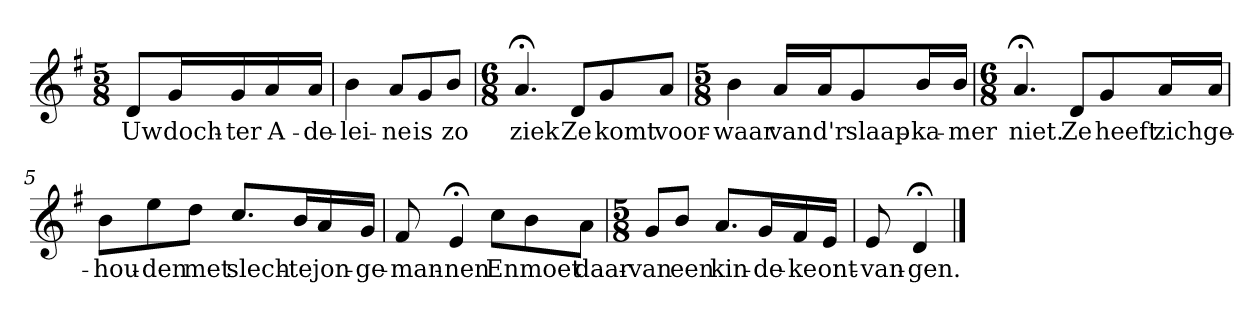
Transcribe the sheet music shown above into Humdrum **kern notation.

**kern	**text
*part1	*part1
*staff1	*staff1
*k[f#]	*
*G:	*
*M5/8	*
*MM120	*
=	=
8dL	Uw
16gL	doch-
16g	-ter
16a	A-
16aJJ	-de-
=1	=1
4b	-lei-
8aL	-ne
8g	is
8bJ	zo
=2	=2
*M6/8	*
4.a;<	ziek
8dL	Ze
8g	komt
8aJ	voor-
=3	=3
*M5/8	*
4b	-waar
16aLL	van
16aJ	d'r
8g	slaap-
16bL	-ka-
16bJJ	-mer
=4	=4
*M6/8	*
4.a;<	niet.
8dL	Ze
8g	heeft
16aL	zich
16aJJ	ge-
=5	=5
8bL	-hou-
8ee	-den
8ddJ	met
8.ccL	slech-
16bL	-te
16a	jon-
16gJJ	-ge-
=6	=6
8f#	-man-
4e;<	-nen
8ccL	En
8b	moet
8aJ	daar-
=7	=7
*M5/8	*
8gL	-van
8bJ	een
8.aL	kin-
16gL	-de-
16f#	-ke
16eJJ	ont-
=8	=8
8e	-van-
4d;<	-gen.
==	==
*-	*-
